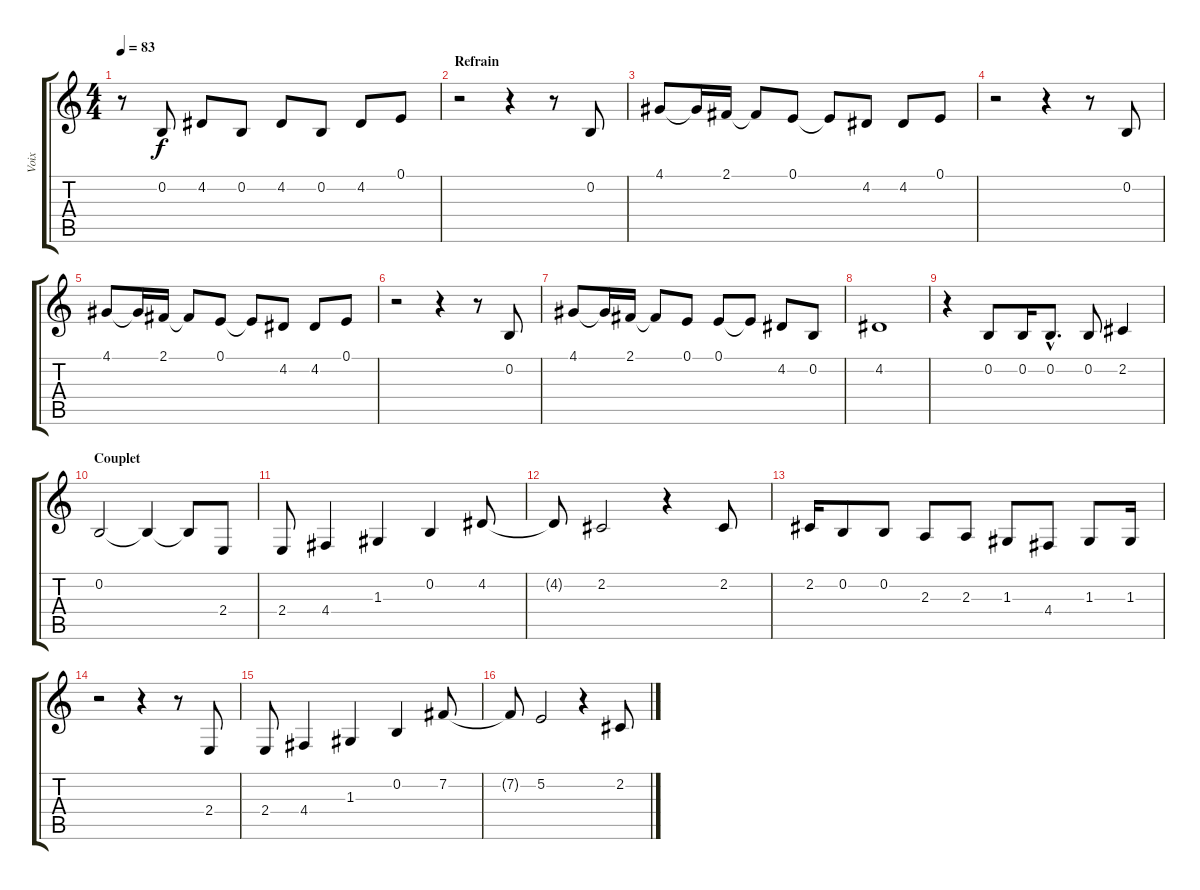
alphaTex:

\track ("Voix" "Voix") {instrument koto}
\staff {score tabs}
\tuning (E4 B3 G3 D3 A2 E2) {hide}
\ts (4 4)
\tempo 83
\clef g2
\ks c
r.8{dy f} 0.2.8 4.2.8 0.2.8 4.2.8 0.2.8 4.2.8 0.1.8 |
\section ("" "Refrain")
r.2 r.4 r.8 0.2.8 |
4.1.8 4.1{t}.16 2.1.16 2.1{t}.8 0.1.8 0.1{t}.8 4.2.8 4.2.8 0.1.8 |
r.2 r.4 r.8 0.2.8 |
4.1.8 4.1{t}.16 2.1.16 2.1{t}.8 0.1.8 0.1{t}.8 4.2.8 4.2.8 0.1.8 |
r.2 r.4 r.8 0.2.8 |
4.1.8 4.1{t}.16 2.1.16 2.1{t}.8 0.1.8 0.1.8 0.1{t}.8 4.2.8 0.2.8 |
4.2.1 |
r.4 0.2.8 0.2.16 0.2{hac}.8{d} 0.2.8 2.2.4 |
\section ("" "Couplet")
0.2.2 0.2{t}.4 0.2{t}.8 2.4.8 |
2.4.8 4.4.4 1.3.4 0.2.4 4.2.8 |
4.2{t}.8 2.2.2 r.4 2.2.8 |
2.2.16 0.2.8 0.2.8 2.3.8 2.3.8 1.3.8 4.4.8 1.3.8 1.3.16 |
r.2 r.4 r.8 2.4.8 |
2.4.8 4.4.4 1.3.4 0.2.4 7.2.8 |
7.2{t}.8 5.2.2 r.4 2.2.8
